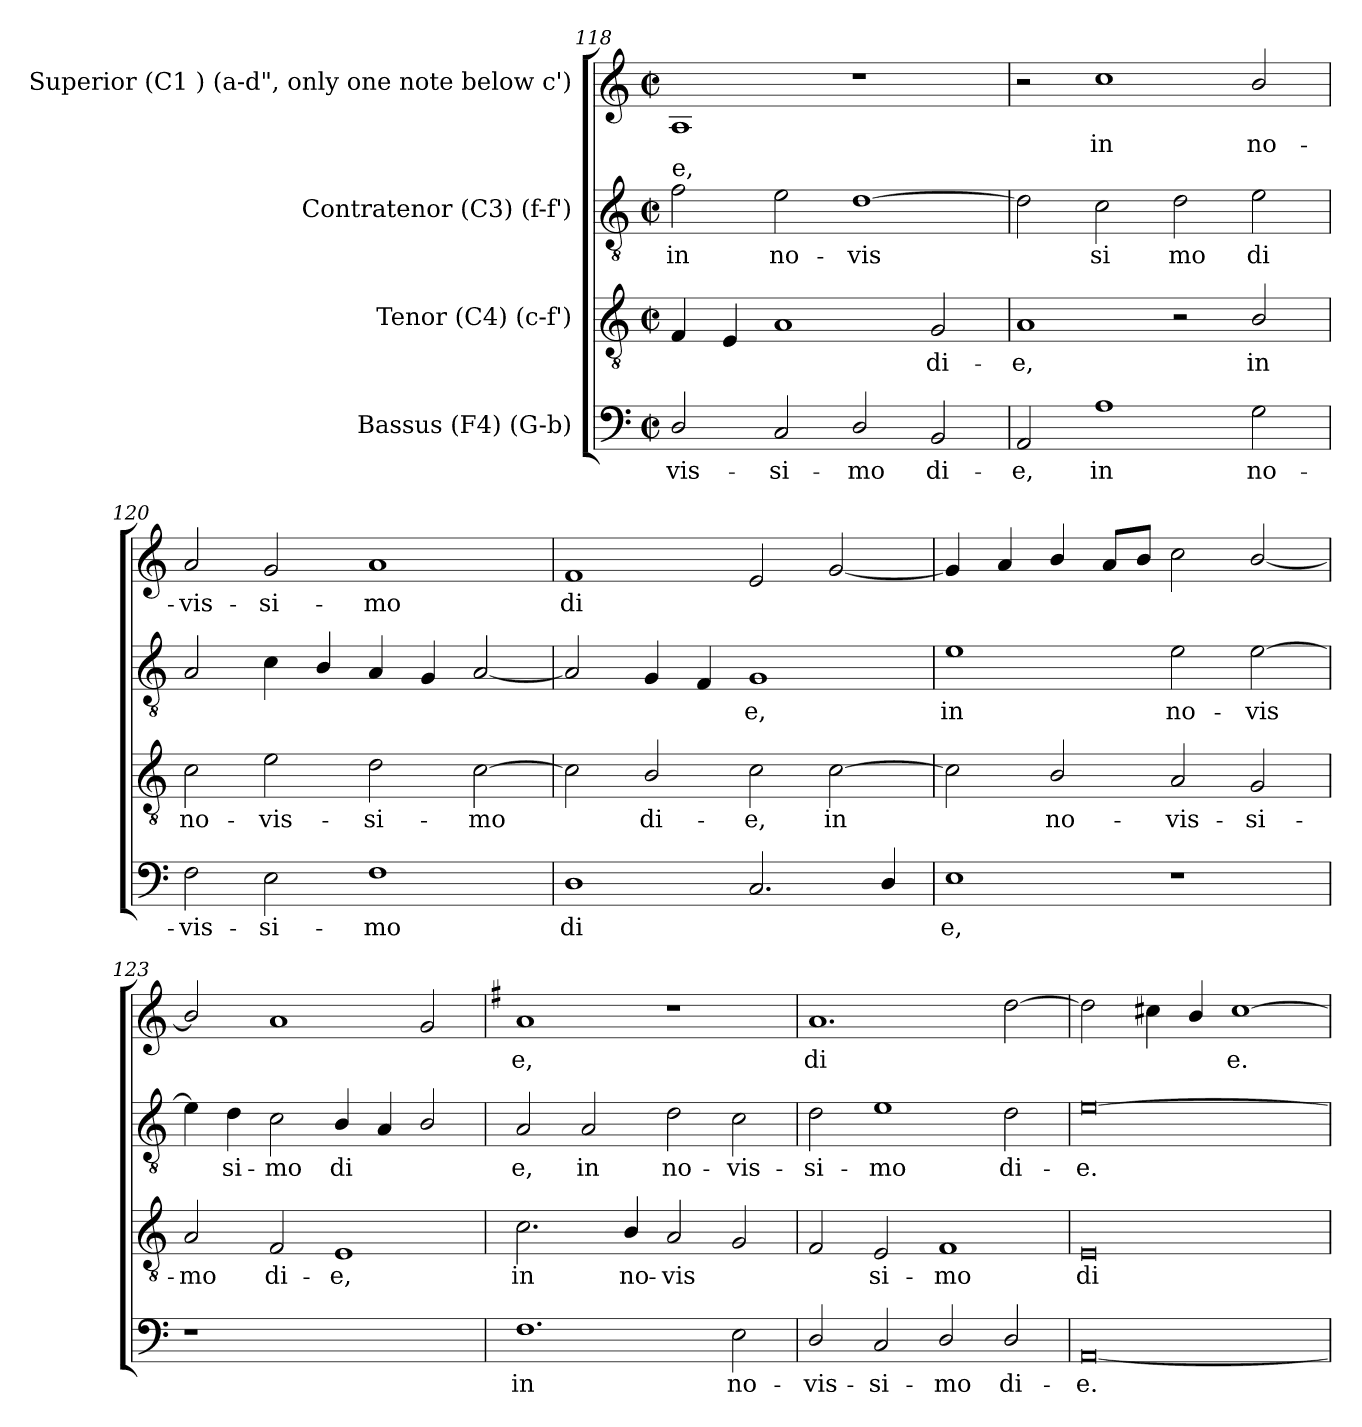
**kern	**text	**kern	**text	**kern	**text	**kern	**text
*part4	*part4	*part3	*part3	*part2	*part2	*part1	*part1
*staff4	*staff4	*staff3	*staff3	*staff2	*staff2	*staff1	*staff1
*I"Bassus (F4)  (G-b)	*	*I"Tenor (C4)  (c-f')	*	*I"Contratenor (C3)  (f-f')	*	*I"Superior (C1 )  (a-d", only one note below c')	*
*clefF4	*	*clefGv2	*	*clefGv2	*	*clefG2	*
*k[]	*	*k[]	*	*k[]	*	*k[]	*
*C:	*	*C:	*	*C:	*	*C:	*
*M2/2	*	*M2/2	*	*M2/2	*	*M2/2	*
*met(c|)	*	*met(c|)	*	*met(c|)	*	*met(c|)	*
=118	=118	=118	=118	=118	=118	=118	=118
!	!	!	!	!LO:TX:a:t=e,	!	!	!
!	!LO:LY:b:cj	!	!LO:LY:b:cj	!	!LO:LY:b:cj	!	!LO:LY:b:cj
2D/	-vis-	4F/	.	2f\	in	1A	--
!	!	!	!LO:LY:b:cj	!	!	!	!
.	.	4E/	.	.	.	.	.
!	!LO:LY:b:cj	!	!LO:LY:b:cj	!	!LO:LY:b:cj	!	!
2C/	-si-	1A	.	2e\	no-	.	.
!	!LO:LY:b:cj	!	!	!	!LO:LY:b:cj	!	!
2D/	-mo	.	.	[>1d	-vis-	1r	.
!	!LO:LY:b:cj	!	!LO:LY:b:cj	!	!	!	!
2BB/	di-	2G/	di-	.	.	.	.
=119	=119	=119	=119	=119	=119	=119	=119
!	!LO:LY:b:cj	!	!LO:LY:b:cj	!	!LO:LY:b:cj	!	!
2AA/	-e,	1A	-e,	2d\]	--	2r	.
!	!LO:LY:b:cj	!	!	!	!LO:LY:b:cj	!	!LO:LY:b:cj
1A	in	.	.	2c\	-si	1cc	-in
!	!	!	!	!	!LO:LY:b:cj	!	!
.	.	2r	.	2d\	mo	.	.
!	!LO:LY:b:cj	!	!LO:LY:b:cj	!	!LO:LY:b:cj	!	!LO:LY:b:cj
2G\	no-	2B/	in	2e\	di-	2b/	no-
=120	=120	=120	=120	=120	=120	=120	=120
!	!LO:LY:b:cj	!	!LO:LY:b:cj	!	!LO:LY:b:cj	!	!LO:LY:b:cj
2F\	-vis-	2c\	no-	2A/	--	2a/	-vis-
!	!LO:LY:b:cj	!	!LO:LY:b:cj	!	!LO:LY:b:cj	!	!LO:LY:b:cj
2E\	-si-	2e\	-vis-	4c\	--	2g/	-si-
!	!	!	!	!	!LO:LY:b:cj	!	!
.	.	.	.	4B/	--	.	.
!	!LO:LY:b:cj	!	!LO:LY:b:cj	!	!LO:LY:b:cj	!	!LO:LY:b:cj
1F	-mo	2d\	-si-	4A/	--	1a	-mo
!	!	!	!	!	!LO:LY:b:cj	!	!
.	.	.	.	4G/	--	.	.
!	!	!	!LO:LY:b:cj	!	!LO:LY:b:cj	!	!
.	.	[>2c\	-mo	[>2A/	--	.	.
!!LO:PB:g=z
=121	=121	=121	=121	=121	=121	=121	=121
!	!LO:LY:b:cj	!	!LO:LY:b:cj	!	!LO:LY:b:cj	!	!LO:LY:b:cj
1D	di-	2c\]	.	2A/]	--	1f	di-
!	!	!	!LO:LY:b:cj	!	!LO:LY:b:cj	!	!
.	.	2B/	di-	4G/	--	.	.
!	!	!	!	!	!LO:LY:b:cj	!	!
.	.	.	.	4F/	--	.	.
!	!LO:LY:b:cj	!	!LO:LY:b:cj	!	!LO:LY:b:cj	!	!LO:LY:b:cj
2.C/	--	2c\	-e,	1G	-e,	2e/	--
!	!	!	!LO:LY:b:cj	!	!	!	!LO:LY:b:cj
.	.	[>2c\	in	.	.	[<2g/	--
!	!LO:LY:b:cj	!	!	!	!	!	!
4D/	--	.	.	.	.	.	.
=122	=122	=122	=122	=122	=122	=122	=122
!	!LO:LY:b:cj	!	!LO:LY:b:cj	!	!LO:LY:b:cj	!	!LO:LY:b:cj
1E	-e,	2c\]	.	1e	in	4g/]	--
!	!	!	!	!	!	!	!LO:LY:b:cj
.	.	.	.	.	.	4a/	--
!	!	!	!LO:LY:b:cj	!	!	!	!LO:LY:b:cj
.	.	2B/	no-	.	.	4b/	--
!	!	!	!	!	!	!	!LO:LY:b:cj
.	.	.	.	.	.	8a/L	--
!	!	!	!	!	!	!	!LO:LY:b:cj
.	.	.	.	.	.	8b/J	--
!	!	!	!LO:LY:b:cj	!	!LO:LY:b:cj	!	!LO:LY:b:cj
1r	.	2A/	-vis-	2e\	no-	2cc\	--
!	!	!	!LO:LY:b:cj	!	!LO:LY:b:cj	!	!LO:LY:b:cj
.	.	2G/	-si-	[>2e\	-vis-	[<2b/	--
=123	=123	=123	=123	=123	=123	=123	=123
!	!	!	!LO:LY:b:cj	!	!LO:LY:b:cj	!	!LO:LY:b:cj
1r	.	2A/	-mo	4e\]	--	2b/]	--
!	!	!	!	!	!LO:LY:b:cj	!	!
.	.	.	.	4d\	-si-	.	.
!	!	!	!LO:LY:b:cj	!	!LO:LY:b:cj	!	!LO:LY:b:cj
.	.	2F/	di-	2c\	-mo	1a	--
!	!	!	!LO:LY:b:cj	!	!LO:LY:b:cj	!	!
1ryy	.	1E	-e,	4B/	di-	.	.
!	!	!	!	!	!LO:LY:b:cj	!	!
.	.	.	.	4A/	--	.	.
!	!	!	!	!	!LO:LY:b:cj	!	!LO:LY:b:cj
.	.	.	.	2B/	--	2g/	--
!!LO:LB:g=z
=124	=124	=124	=124	=124	=124	=124	=124
*	*	*	*	*	*	*k[f#]	*
*	*	*	*	*	*	*G:	*
!	!LO:LY:b:cj	!	!LO:LY:b:cj	!	!LO:LY:b:cj	!	!LO:LY:b:cj
1.F	in	2.c\	in	2A/	-e,	1a	-e,
!	!	!	!	!	!LO:LY:b:cj	!	!
.	.	.	.	2A/	in	.	.
!	!	!	!LO:LY:b:cj	!	!	!	!
.	.	4B/	no-	.	.	.	.
!	!	!	!LO:LY:b:cj	!	!LO:LY:b:cj	!	!
.	.	2A/	-vis-	2d\	no-	1r	.
!	!LO:LY:b:cj	!	!LO:LY:b:cj	!	!LO:LY:b:cj	!	!
2E\	no-	2G/	--	2c\	-vis-	.	.
=125	=125	=125	=125	=125	=125	=125	=125
!	!LO:LY:b:cj	!	!LO:LY:b:cj	!	!LO:LY:b:cj	!	!LO:LY:b:cj
2D/	-vis-	2F/	--	2d\	-si-	1.a	di-
!	!LO:LY:b:cj	!	!LO:LY:b:cj	!	!LO:LY:b:cj	!	!
2C/	-si-	2E/	-si-	1e	-mo	.	.
!	!LO:LY:b:cj	!	!LO:LY:b:cj	!	!	!	!
2D/	-mo	1F	-mo	.	.	.	.
!	!LO:LY:b:cj	!	!	!	!LO:LY:b:cj	!	!LO:LY:b:cj
2D/	di-	.	.	2d\	di-	[>2dd\	--
=126	=126	=126	=126	=126	=126	=126	=126
!	!LO:LY:b:cj	!	!LO:LY:b:cj	!	!LO:LY:b:cj	!	!LO:LY:b:cj
[<0AA	-e.	0E	di-	[>0e	-e.	2dd\]	--
!	!	!	!	!	!	!	!LO:LY:b:cj
.	.	.	.	.	.	4cc#\	--
!	!	!	!	!	!	!	!LO:LY:b:cj
.	.	.	.	.	.	4b/	--
!	!	!	!	!	!	!	!LO:LY:b:cj
.	.	.	.	.	.	[>1cc#	-e.
=	=	=	=	=	=	=	=
*-	*-	*-	*-	*-	*-	*-	*-
